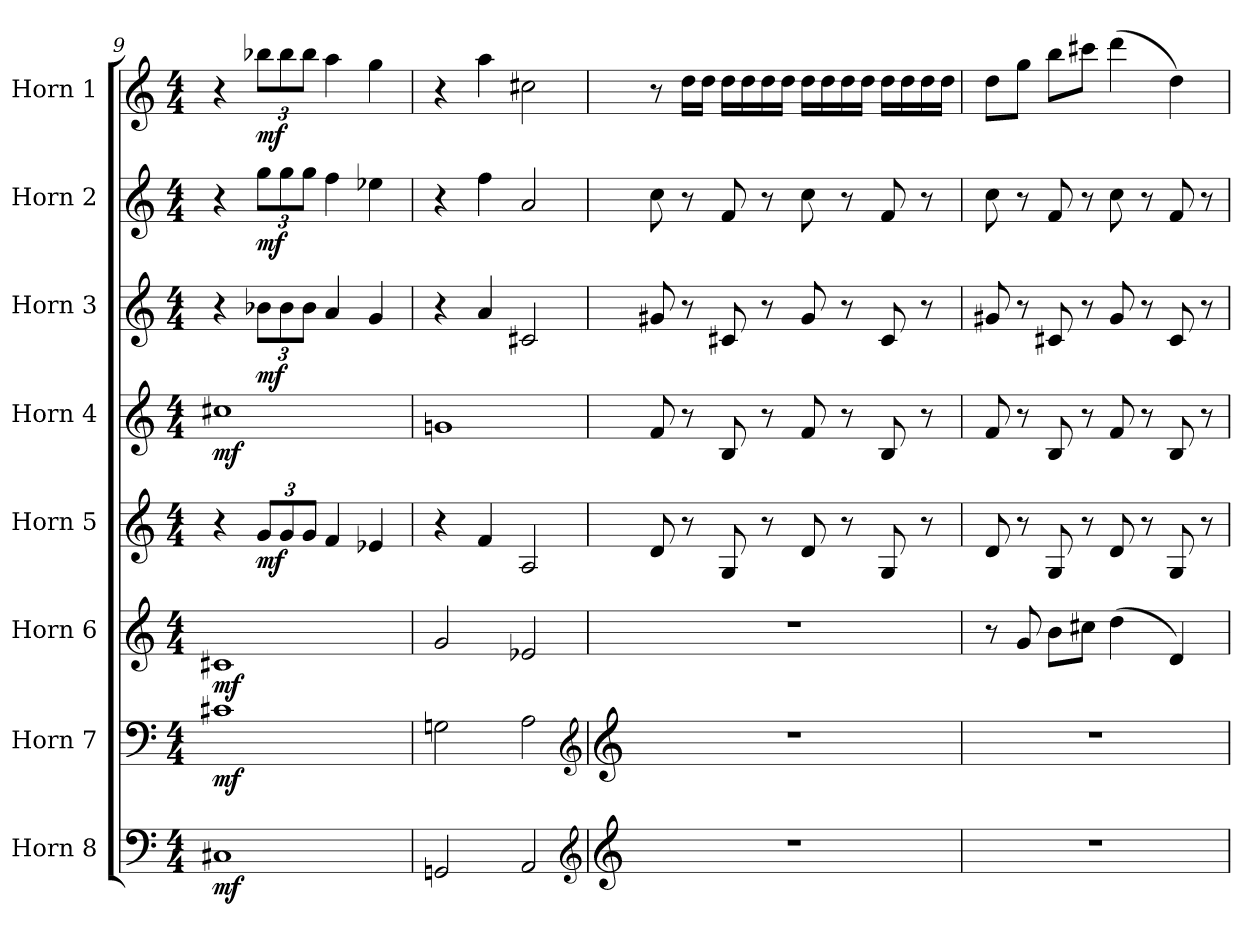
**kern	**dynam	**kern	**dynam	**kern	**dynam	**kern	**dynam	**kern	**dynam	**kern	**dynam	**kern	**dynam	**kern	**dynam
*part8	*part8	*part7	*part7	*part6	*part6	*part5	*part5	*part4	*part4	*part3	*part3	*part2	*part2	*part1	*part1
*staff8	*staff8	*staff7	*staff7	*staff6	*staff6	*staff5	*staff5	*staff4	*staff4	*staff3	*staff3	*staff2	*staff2	*staff1	*staff1
*I"Horn 8	*	*I"Horn 7	*	*I"Horn 6	*	*I"Horn 5	*	*I"Horn 4	*	*I"Horn 3	*	*I"Horn 2	*	*I"Horn 1	*
*clefF4	*	*clefF4	*	*clefG2	*	*clefG2	*	*clefG2	*	*clefG2	*	*clefG2	*	*clefG2	*
*ITrd4c7	*	*ITrd4c7	*	*ITrd4c7	*	*ITrd4c7	*	*ITrd4c7	*	*ITrd4c7	*	*ITrd4c7	*	*ITrd4c7	*
*k[b-]	*	*k[b-]	*	*k[b-]	*	*k[b-]	*	*k[b-]	*	*k[b-]	*	*k[b-]	*	*k[b-]	*
*F:	*	*F:	*	*F:	*	*F:	*	*F:	*	*F:	*	*F:	*	*F:	*
*M4/4	*	*M4/4	*	*M4/4	*	*M4/4	*	*M4/4	*	*M4/4	*	*M4/4	*	*M4/4	*
=9	=9	=9	=9	=9	=9	=9	=9	=9	=9	=9	=9	=9	=9	=9	=9
!	!LO:DY:b	!	!LO:DY:b	!	!LO:DY:b	!	!	!	!LO:DY:b	!	!	!	!	!	!
1FF#X	mf	1F#X	mf	1F#X	mf	4r	.	1f#X	mf	4r	.	4r	.	4r	.
*	*	*	*	*	*	*Xbrackettup	*	*	*	*Xbrackettup	*	*Xbrackettup	*	*Xbrackettup	*
!	!	!	!	!	!	!	!LO:DY:b	!	!	!	!LO:DY:b	!	!LO:DY:b	!	!LO:DY:b
.	.	.	.	.	.	12c/L	mf	.	.	12e-X\L	mf	12cc\L	mf	12ee-X\L	mf
.	.	.	.	.	.	12c/	.	.	.	12e-\	.	12cc\	.	12ee-\	.
.	.	.	.	.	.	12c/J	.	.	.	12e-\J	.	12cc\J	.	12ee-\J	.
.	.	.	.	.	.	4B-/	.	.	.	4d/	.	4b-\	.	4dd\	.
.	.	.	.	.	.	4A-X/	.	.	.	4c/	.	4a-X\	.	4cc\	.
=10	=10	=10	=10	=10	=10	=10	=10	=10	=10	=10	=10	=10	=10	=10	=10
2CCn/	.	2Cn\	.	2c/	.	4r	.	1cn	.	4r	.	4r	.	4r	.
.	.	.	.	.	.	4B-/	.	.	.	4d/	.	4b-\	.	4dd\	.
2DD/	.	2D\	.	2A-X/	.	2D/	.	.	.	2F#X/	.	2d/	.	2f#X\	.
*clefG2	*	*clefG2	*	*	*	*	*	*	*	*	*	*	*	*	*
!!LO:PB:g=z
=11	=11	=11	=11	=11	=11	=11	=11	=11	=11	=11	=11	=11	=11	=11	=11
*clefG2	*	*clefG2	*	*	*	*	*	*	*	*	*	*	*	*	*
1r	.	1r	.	1r	.	8G/	.	8B-/	.	8c#X/	.	8f\	.	8r	.
.	.	.	.	.	.	8r	.	8r	.	8r	.	8r	.	16g\LL	.
.	.	.	.	.	.	.	.	.	.	.	.	.	.	16g\JJ	.
.	.	.	.	.	.	8C/	.	8E/	.	8F#X/	.	8B-/	.	16g\LL	.
.	.	.	.	.	.	.	.	.	.	.	.	.	.	16g\	.
.	.	.	.	.	.	8r	.	8r	.	8r	.	8r	.	16g\	.
.	.	.	.	.	.	.	.	.	.	.	.	.	.	16g\JJ	.
.	.	.	.	.	.	8G/	.	8B-/	.	8c#/	.	8f\	.	16g\LL	.
.	.	.	.	.	.	.	.	.	.	.	.	.	.	16g\	.
.	.	.	.	.	.	8r	.	8r	.	8r	.	8r	.	16g\	.
.	.	.	.	.	.	.	.	.	.	.	.	.	.	16g\JJ	.
.	.	.	.	.	.	8C/	.	8E/	.	8F#/	.	8B-/	.	16g\LL	.
.	.	.	.	.	.	.	.	.	.	.	.	.	.	16g\	.
.	.	.	.	.	.	8r	.	8r	.	8r	.	8r	.	16g\	.
.	.	.	.	.	.	.	.	.	.	.	.	.	.	16g\JJ	.
=12	=12	=12	=12	=12	=12	=12	=12	=12	=12	=12	=12	=12	=12	=12	=12
1r	.	1r	.	8r	.	8G/	.	8B-/	.	8c#X/	.	8f\	.	8g\L	.
.	.	.	.	8c/	.	8r	.	8r	.	8r	.	8r	.	8cc\J	.
.	.	.	.	8e\L	.	8C/	.	8E/	.	8F#X/	.	8B-/	.	8ee\L	.
.	.	.	.	8f#X\J	.	8r	.	8r	.	8r	.	8r	.	8ff#X\J	.
.	.	.	.	(4g\	.	8G/	.	8B-/	.	8c#/	.	8f\	.	(4gg\	.
.	.	.	.	.	.	8r	.	8r	.	8r	.	8r	.	.	.
.	.	.	.	4G/)	.	8C/	.	8E/	.	8F#/	.	8B-/	.	4g\)	.
.	.	.	.	.	.	8r	.	8r	.	8r	.	8r	.	.	.
=	=	=	=	=	=	=	=	=	=	=	=	=	=	=	=
*-	*-	*-	*-	*-	*-	*-	*-	*-	*-	*-	*-	*-	*-	*-	*-
